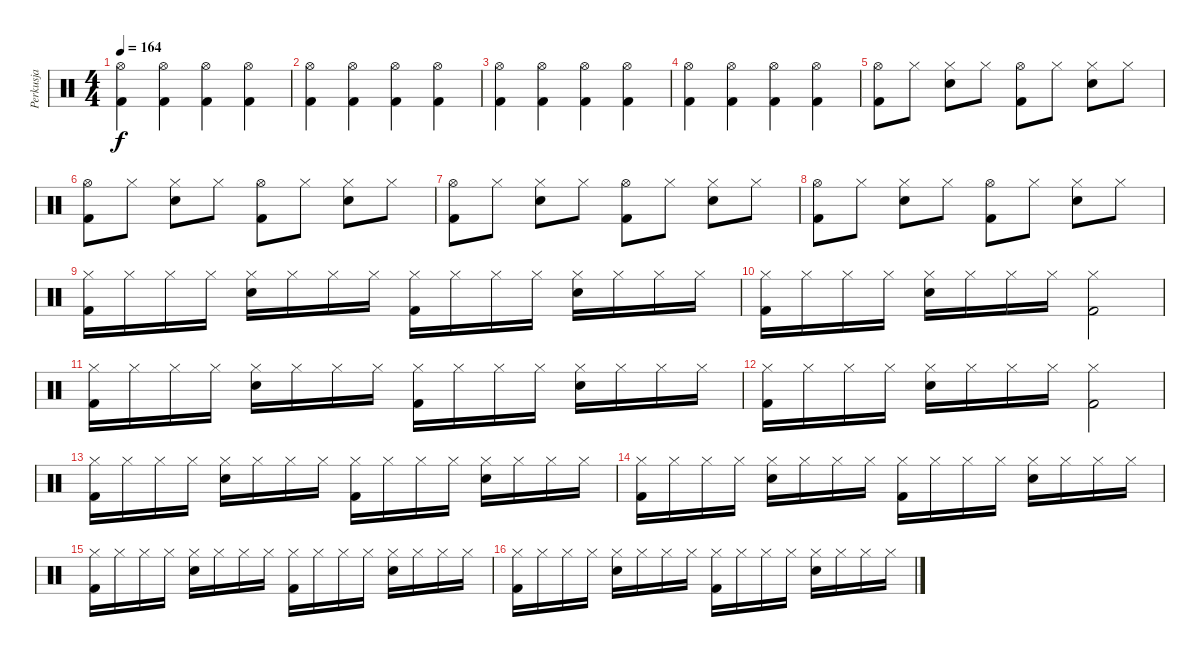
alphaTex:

\track ("Perkusja" "Perkusja") {instrument percussion}
\staff {score}
\articulation defaults
\ts (4 4)
\tempo 164
\clef neutral
\ks c
("Kick (hit) 2" "Hi-Hat (open)").4{dy f} ("Kick (hit) 2" "Hi-Hat (open)").4 ("Kick (hit) 2" "Hi-Hat (open)").4 ("Kick (hit) 2" "Hi-Hat (open)").4 |
("Kick (hit) 2" "Hi-Hat (open)").4 ("Kick (hit) 2" "Hi-Hat (open)").4 ("Kick (hit) 2" "Hi-Hat (open)").4 ("Kick (hit) 2" "Hi-Hat (open)").4 |
("Kick (hit) 2" "Hi-Hat (open)").4 ("Kick (hit) 2" "Hi-Hat (open)").4 ("Kick (hit) 2" "Hi-Hat (open)").4 ("Kick (hit) 2" "Hi-Hat (open)").4 |
("Kick (hit) 2" "Hi-Hat (open)").4 ("Kick (hit) 2" "Hi-Hat (open)").4 ("Kick (hit) 2" "Hi-Hat (open)").4 ("Kick (hit) 2" "Hi-Hat (open)").4 |
("Kick (hit) 2" "Hi-Hat (open)").8 "Hi-Hat (closed)".8 ("Electric Snare (hit)" "Hi-Hat (closed)").8 "Hi-Hat (closed)".8 ("Kick (hit) 2" "Hi-Hat (open)").8 "Hi-Hat (closed)".8 ("Electric Snare (hit)" "Hi-Hat (closed)").8 "Hi-Hat (closed)".8 |
("Kick (hit) 2" "Hi-Hat (open)").8 "Hi-Hat (closed)".8 ("Electric Snare (hit)" "Hi-Hat (closed)").8 "Hi-Hat (closed)".8 ("Kick (hit) 2" "Hi-Hat (open)").8 "Hi-Hat (closed)".8 ("Electric Snare (hit)" "Hi-Hat (closed)").8 "Hi-Hat (closed)".8 |
("Kick (hit) 2" "Hi-Hat (open)").8 "Hi-Hat (closed)".8 ("Electric Snare (hit)" "Hi-Hat (closed)").8 "Hi-Hat (closed)".8 ("Kick (hit) 2" "Hi-Hat (open)").8 "Hi-Hat (closed)".8 ("Electric Snare (hit)" "Hi-Hat (closed)").8 "Hi-Hat (closed)".8 |
("Kick (hit) 2" "Hi-Hat (open)").8 "Hi-Hat (closed)".8 ("Electric Snare (hit)" "Hi-Hat (closed)").8 "Hi-Hat (closed)".8 ("Kick (hit) 2" "Hi-Hat (open)").8 "Hi-Hat (closed)".8 ("Electric Snare (hit)" "Hi-Hat (closed)").8 "Hi-Hat (closed)".8 |
("Kick (hit) 2" "Hi-Hat (closed)").16 "Hi-Hat (closed)".16 "Hi-Hat (closed)".16 "Hi-Hat (closed)".16 ("Electric Snare (hit)" "Hi-Hat (closed)").16 "Hi-Hat (closed)".16 "Hi-Hat (closed)".16 "Hi-Hat (closed)".16 ("Kick (hit) 2" "Hi-Hat (closed)").16 "Hi-Hat (closed)".16 "Hi-Hat (closed)".16 "Hi-Hat (closed)".16 ("Electric Snare (hit)" "Hi-Hat (closed)").16 "Hi-Hat (closed)".16 "Hi-Hat (closed)".16 "Hi-Hat (closed)".16 |
("Kick (hit) 2" "Hi-Hat (closed)").16 "Hi-Hat (closed)".16 "Hi-Hat (closed)".16 "Hi-Hat (closed)".16 ("Electric Snare (hit)" "Hi-Hat (closed)").16 "Hi-Hat (closed)".16 "Hi-Hat (closed)".16 "Hi-Hat (closed)".16 ("Kick (hit) 2" "Hi-Hat (closed)").2 |
("Kick (hit) 2" "Hi-Hat (closed)").16 "Hi-Hat (closed)".16 "Hi-Hat (closed)".16 "Hi-Hat (closed)".16 ("Electric Snare (hit)" "Hi-Hat (closed)").16 "Hi-Hat (closed)".16 "Hi-Hat (closed)".16 "Hi-Hat (closed)".16 ("Kick (hit) 2" "Hi-Hat (closed)").16 "Hi-Hat (closed)".16 "Hi-Hat (closed)".16 "Hi-Hat (closed)".16 ("Electric Snare (hit)" "Hi-Hat (closed)").16 "Hi-Hat (closed)".16 "Hi-Hat (closed)".16 "Hi-Hat (closed)".16 |
("Kick (hit) 2" "Hi-Hat (closed)").16 "Hi-Hat (closed)".16 "Hi-Hat (closed)".16 "Hi-Hat (closed)".16 ("Electric Snare (hit)" "Hi-Hat (closed)").16 "Hi-Hat (closed)".16 "Hi-Hat (closed)".16 "Hi-Hat (closed)".16 ("Kick (hit) 2" "Hi-Hat (closed)").2 |
("Kick (hit) 2" "Hi-Hat (closed)").16 "Hi-Hat (closed)".16 "Hi-Hat (closed)".16 "Hi-Hat (closed)".16 ("Electric Snare (hit)" "Hi-Hat (closed)").16 "Hi-Hat (closed)".16 "Hi-Hat (closed)".16 "Hi-Hat (closed)".16 ("Kick (hit) 2" "Hi-Hat (closed)").16 "Hi-Hat (closed)".16 "Hi-Hat (closed)".16 "Hi-Hat (closed)".16 ("Electric Snare (hit)" "Hi-Hat (closed)").16 "Hi-Hat (closed)".16 "Hi-Hat (closed)".16 "Hi-Hat (closed)".16 |
("Kick (hit) 2" "Hi-Hat (closed)").16 "Hi-Hat (closed)".16 "Hi-Hat (closed)".16 "Hi-Hat (closed)".16 ("Electric Snare (hit)" "Hi-Hat (closed)").16 "Hi-Hat (closed)".16 "Hi-Hat (closed)".16 "Hi-Hat (closed)".16 ("Kick (hit) 2" "Hi-Hat (closed)").16 "Hi-Hat (closed)".16 "Hi-Hat (closed)".16 "Hi-Hat (closed)".16 ("Electric Snare (hit)" "Hi-Hat (closed)").16 "Hi-Hat (closed)".16 "Hi-Hat (closed)".16 "Hi-Hat (closed)".16 |
("Kick (hit) 2" "Hi-Hat (closed)").16 "Hi-Hat (closed)".16 "Hi-Hat (closed)".16 "Hi-Hat (closed)".16 ("Electric Snare (hit)" "Hi-Hat (closed)").16 "Hi-Hat (closed)".16 "Hi-Hat (closed)".16 "Hi-Hat (closed)".16 ("Kick (hit) 2" "Hi-Hat (closed)").16 "Hi-Hat (closed)".16 "Hi-Hat (closed)".16 "Hi-Hat (closed)".16 ("Electric Snare (hit)" "Hi-Hat (closed)").16 "Hi-Hat (closed)".16 "Hi-Hat (closed)".16 "Hi-Hat (closed)".16 |
("Kick (hit) 2" "Hi-Hat (closed)").16 "Hi-Hat (closed)".16 "Hi-Hat (closed)".16 "Hi-Hat (closed)".16 ("Electric Snare (hit)" "Hi-Hat (closed)").16 "Hi-Hat (closed)".16 "Hi-Hat (closed)".16 "Hi-Hat (closed)".16 ("Kick (hit) 2" "Hi-Hat (closed)").16 "Hi-Hat (closed)".16 "Hi-Hat (closed)".16 "Hi-Hat (closed)".16 ("Electric Snare (hit)" "Hi-Hat (closed)").16 "Hi-Hat (closed)".16 "Hi-Hat (closed)".16 "Hi-Hat (closed)".16
